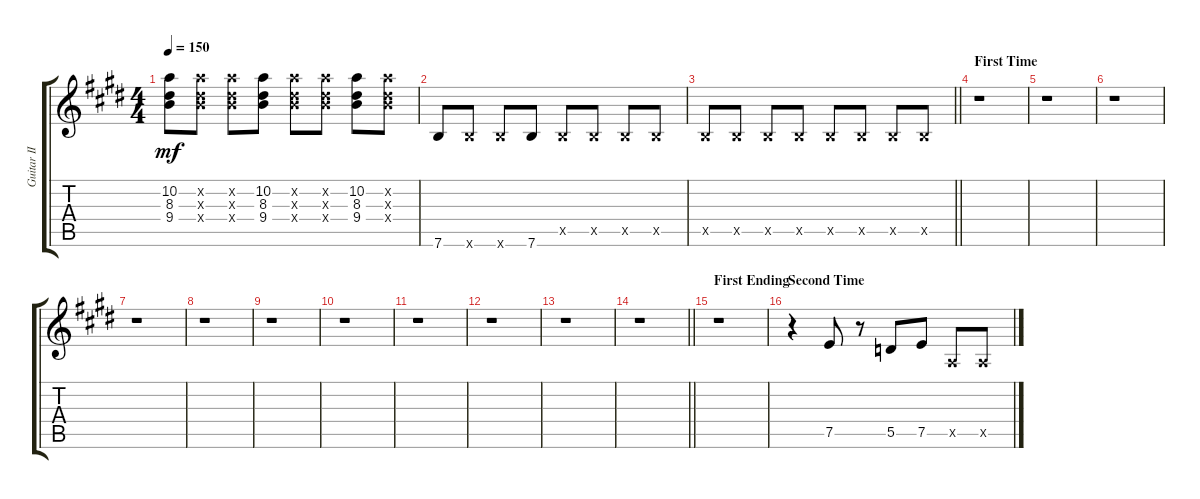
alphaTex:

\track ("Guitar II" "Guitar II") {instrument distortionguitar}
\staff {score tabs}
\tuning (E4 B3 G3 D3 A2 E2) {hide}
\ts (4 4)
\tempo 150
\clef g2
\ks e
(10.2 8.3 9.4).8{dy mf} (10.2{x} 8.3{x} 9.4{x}).8 (10.2{x} 8.3{x} 9.4{x}).8 (10.2 8.3 9.4).8 (10.2{x} 8.3{x} 9.4{x}).8 (10.2{x} 8.3{x} 9.4{x}).8 (10.2 8.3 9.4).8 (10.2{x} 8.3{x} 9.4{x}).8 |
7.6.8 7.6{x}.8 7.6{x}.8 7.6.8 2.5{x}.8 2.5{x}.8 2.5{x}.8 2.5{x}.8 |
\barLineRight lightlight
2.5{x}.8 2.5{x}.8 2.5{x}.8 2.5{x}.8 2.5{x}.8 2.5{x}.8 2.5{x}.8 2.5{x}.8 |
\section ("" "First Time")
r.1 |
r.1 |
r.1 |
r.1 |
r.1 |
r.1 |
r.1 |
r.1 |
r.1 |
r.1 |
\barLineRight lightlight
r.1 |
\section ("" "First Ending")
r.1 |
\section ("" "Second Time")
r.4 7.5.8 r.8 5.5.8 7.5.8 0.5{x}.8 0.5{x}.8
